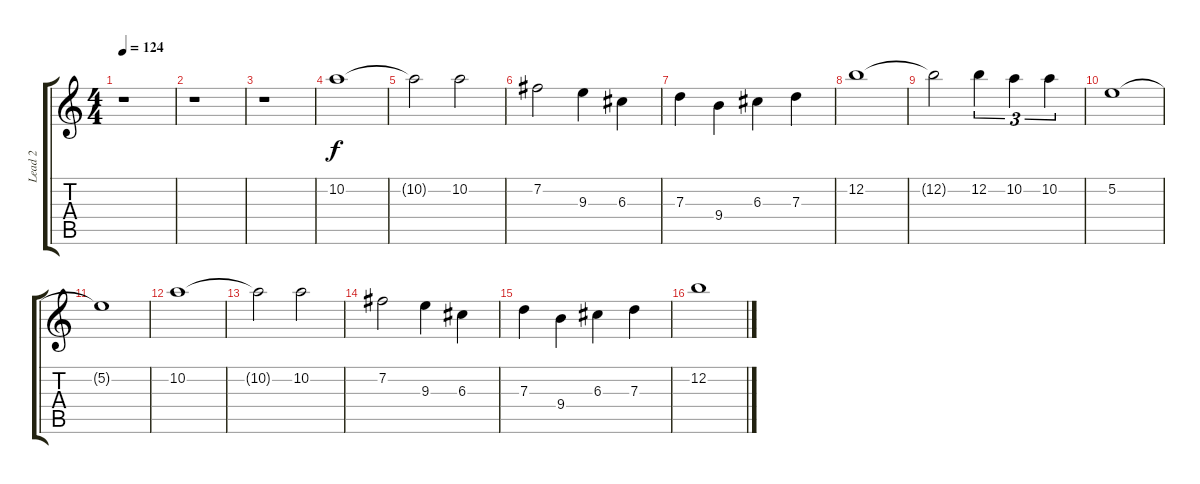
\track ("Lead 2" "Lead 2") {instrument distortionguitar}
\staff {score tabs}
\tuning (E4 B3 G3 D3 A2 E2) {hide}
\ts (4 4)
\tempo 124
\clef g2
\ks c
r.1{dy f} |
r.1 |
r.1 |
\section ("" "")
10.2.1{volume 10} |
10.2{t}.2 10.2.2 |
7.2.2 9.3.4 6.3.4 |
7.3.4 9.4.4 6.3.4 7.3.4 |
12.2.1 |
12.2{t}.2 12.2.4{tu (3 2)} 10.2.4{tu (3 2)} 10.2.4{tu (3 2)} |
5.2.1 |
5.2{t}.1 |
\section ("" "")
10.2.1 |
10.2{t}.2 10.2.2 |
7.2.2 9.3.4 6.3.4 |
7.3.4 9.4.4 6.3.4 7.3.4 |
12.2.1
